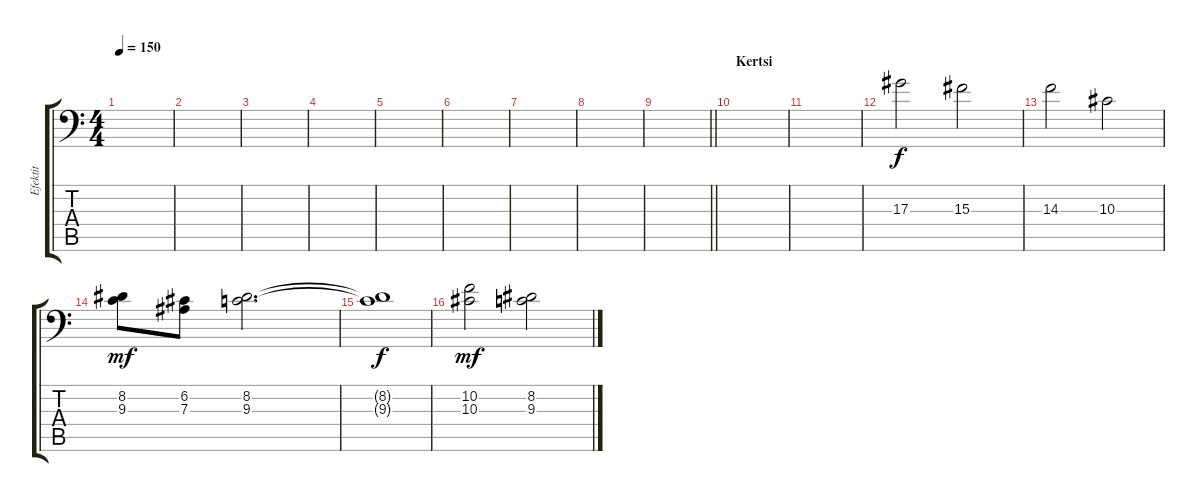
\track ("Efektit" "Efektit") {instrument lead1square}
\staff {score tabs}
\tuning (C4 G3 Eb3 Bb2 F2 Bb1) {hide}
\ts (4 4)
\tempo 150
\clef f4
\ks c
|
|
|
|
|
|
|
|
\barLineRight lightlight
|
\section ("" "Kertsi")
|
|
17.3.2{volume 13 balance 8 instrument lead1square} 15.3.2 |
14.3.2{volume 13 balance 8 instrument lead1square} 10.3.2 |
(8.2 9.3).8{dy mf volume 13 balance 8 instrument lead1square} (6.2 7.3).8 (8.2 9.3).2{d} |
(8.2{t} 9.3{t}).1{dy f} |
(10.2 10.3).2{dy mf volume 13 balance 8 instrument lead1square} (8.2 9.3).2
